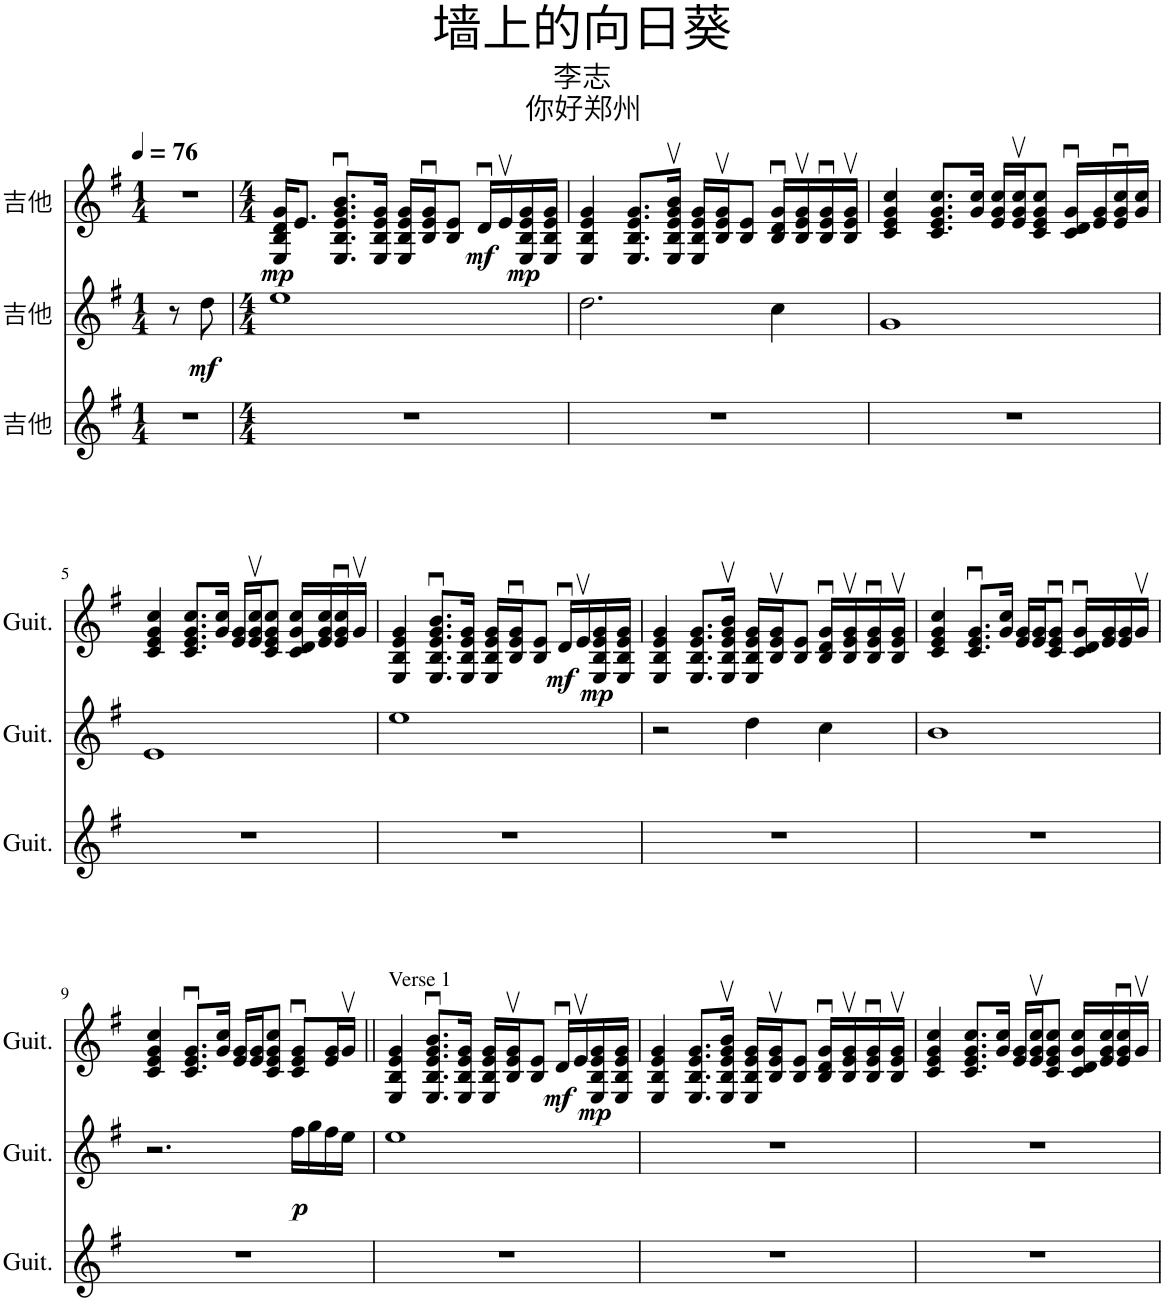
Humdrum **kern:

**kern	**kern	**dynam	**kern	**dynam
*part3	*part2	*part2	*part1	*part1
*staff3	*staff2	*staff2	*staff1	*staff1
*I"吉他	*I"吉他	*	*I"吉他	*
*clefG2	*clefG2	*	*clefG2	*
*Trd7c12	*Trd7c12	*	*Trd7c12	*
*k[f#]	*k[f#]	*	*k[f#]	*
*M1/4	*M1/4	*	*M1/4	*
*MM76	*MM76	*	*MM76	*
=1	=1	=1	=1	=1
4r	8r	.	4r	.
!	!	!LO:DY:b	!	!
.	8dd\	mf	.	.
=2	=2	=2	=2	=2
*M4/4	*M4/4	*	*M4/4	*
!	!	!	!	!LO:DY:b
1r	1ee	.	16E/ 16B/ 16d/ 16g/KL	mp
.	.	.	8.e/J	.
.	.	.	8.E/u 8.B/u 8.e/u 8.g/u 8.b/uL	.
.	.	.	16E/ 16B/ 16e/ 16g/Jk	.
.	.	.	16E/ 16B/ 16e/ 16g/LL	.
.	.	.	16B/u 16e/u 16g/uJ	.
.	.	.	8B/ 8e/J	.
!	!	!	!	!LO:DY:b
.	.	.	16du/LL	mf
.	.	.	16ev/	.
!	!	!	!	!LO:DY:b
.	.	.	16E/ 16B/ 16e/ 16g/	mp
.	.	.	16E/ 16B/ 16e/ 16g/JJ	.
=3	=3	=3	=3	=3
1r	2.dd\	.	4E/ 4B/ 4e/ 4g/	.
.	.	.	8.E/ 8.B/ 8.e/ 8.g/L	.
.	.	.	16E/v 16B/v 16e/v 16g/v 16b/vJk	.
.	.	.	16E/ 16B/ 16e/ 16g/LL	.
.	.	.	16B/v 16e/v 16g/vJ	.
.	.	.	8B/ 8e/J	.
.	4cc\	.	16B/u 16d/u 16g/uLL	.
.	.	.	16B/v 16e/v 16g/v	.
.	.	.	16B/u 16e/u 16g/u	.
.	.	.	16B/v 16e/v 16g/vJJ	.
=4	=4	=4	=4	=4
1r	1g	.	4c/ 4e/ 4g/ 4cc/	.
.	.	.	8.c/ 8.e/ 8.g/ 8.cc/L	.
.	.	.	16g/ 16cc/Jk	.
.	.	.	16e/ 16g/ 16cc/LL	.
.	.	.	16e/v 16g/v 16cc/vJ	.
.	.	.	8c/ 8e/ 8g/ 8cc/J	.
.	.	.	16c/u 16d/u 16g/uLL	.
.	.	.	16e/ 16g/	.
.	.	.	16e/u 16g/u 16cc/u	.
.	.	.	16g/ 16cc/JJ	.
!!LO:LB:g=z
=5	=5	=5	=5	=5
1r	1e	.	4c/ 4e/ 4g/ 4cc/	.
.	.	.	8.c/ 8.e/ 8.g/ 8.cc/L	.
.	.	.	16g/ 16cc/Jk	.
.	.	.	16e/ 16g/LL	.
.	.	.	16e/v 16g/v 16cc/vJ	.
.	.	.	8c/ 8e/ 8g/ 8cc/J	.
.	.	.	16c/ 16d/ 16g/ 16cc/LL	.
.	.	.	16e/ 16g/ 16cc/	.
.	.	.	16e/u 16g/u 16cc/u	.
.	.	.	16gv/JJ	.
=6	=6	=6	=6	=6
1r	1ee	.	4E/ 4B/ 4e/ 4g/	.
.	.	.	8.E/u 8.B/u 8.e/u 8.g/u 8.b/uL	.
.	.	.	16E/ 16B/ 16e/ 16g/Jk	.
.	.	.	16E/ 16B/ 16e/ 16g/LL	.
.	.	.	16B/u 16e/u 16g/uJ	.
.	.	.	8B/ 8e/J	.
!	!	!	!	!LO:DY:b
.	.	.	16du/LL	mf
.	.	.	16ev/	.
!	!	!	!	!LO:DY:b
.	.	.	16E/ 16B/ 16e/ 16g/	mp
.	.	.	16E/ 16B/ 16e/ 16g/JJ	.
=7	=7	=7	=7	=7
1r	2r	.	4E/ 4B/ 4e/ 4g/	.
.	.	.	8.E/ 8.B/ 8.e/ 8.g/L	.
.	.	.	16E/v 16B/v 16e/v 16g/v 16b/vJk	.
.	4dd\	.	16E/ 16B/ 16e/ 16g/LL	.
.	.	.	16B/v 16e/v 16g/vJ	.
.	.	.	8B/ 8e/J	.
.	4cc\	.	16B/u 16d/u 16g/uLL	.
.	.	.	16B/v 16e/v 16g/v	.
.	.	.	16B/u 16e/u 16g/u	.
.	.	.	16B/v 16e/v 16g/vJJ	.
=8	=8	=8	=8	=8
1r	1b	.	4c/ 4e/ 4g/ 4cc/	.
.	.	.	8.c/u 8.e/u 8.g/uL	.
.	.	.	16g/ 16cc/Jk	.
.	.	.	16e/ 16g/LL	.
.	.	.	16e/ 16g/J	.
.	.	.	8c/u 8e/u 8g/uJ	.
.	.	.	16c/u 16d/u 16g/uLL	.
.	.	.	16e/ 16g/	.
.	.	.	16e/ 16g/	.
.	.	.	16gv/JJ	.
!!LO:LB:g=z
=9	=9	=9	=9	=9
1r	2.r	.	4c/ 4e/ 4g/ 4cc/	.
.	.	.	8.c/u 8.e/u 8.g/uL	.
.	.	.	16g/ 16cc/Jk	.
.	.	.	16e/ 16g/LL	.
.	.	.	16e/ 16g/J	.
.	.	.	8c/ 8e/ 8g/ 8cc/J	.
!	!	!LO:DY:b	!	!
.	16ff#\LL	p	8c/u 8e/u 8g/uL	.
.	16gg\	.	.	.
.	16ff#\	.	16e/ 16g/L	.
.	16ee\JJ	.	16gv/JJ	.
=10||	=10||	=10||	=10||	=10||
!	!	!	!LO:TX:a:t=Verse 1	!
1r	1ee	.	4E/ 4B/ 4e/ 4g/	.
.	.	.	8.E/u 8.B/u 8.e/u 8.g/u 8.b/uL	.
.	.	.	16E/ 16B/ 16e/ 16g/Jk	.
.	.	.	16E/ 16B/ 16e/ 16g/LL	.
.	.	.	16B/v 16e/v 16g/vJ	.
.	.	.	8B/ 8e/J	.
!	!	!	!	!LO:DY:b
.	.	.	16du/LL	mf
.	.	.	16ev/	.
!	!	!	!	!LO:DY:b
.	.	.	16E/ 16B/ 16e/ 16g/	mp
.	.	.	16E/ 16B/ 16e/ 16g/JJ	.
=11	=11	=11	=11	=11
1r	1r	.	4E/ 4B/ 4e/ 4g/	.
.	.	.	8.E/ 8.B/ 8.e/ 8.g/L	.
.	.	.	16E/v 16B/v 16e/v 16g/v 16b/vJk	.
.	.	.	16E/ 16B/ 16e/ 16g/LL	.
.	.	.	16B/v 16e/v 16g/vJ	.
.	.	.	8B/ 8e/J	.
.	.	.	16B/u 16d/u 16g/uLL	.
.	.	.	16B/v 16e/v 16g/v	.
.	.	.	16B/u 16e/u 16g/u	.
.	.	.	16B/v 16e/v 16g/vJJ	.
=12	=12	=12	=12	=12
1r	1r	.	4c/ 4e/ 4g/ 4cc/	.
.	.	.	8.c/ 8.e/ 8.g/ 8.cc/L	.
.	.	.	16g/ 16cc/Jk	.
.	.	.	16e/ 16g/LL	.
.	.	.	16e/v 16g/v 16cc/vJ	.
.	.	.	8c/ 8e/ 8g/ 8cc/J	.
.	.	.	16c/ 16d/ 16g/ 16cc/LL	.
.	.	.	16e/ 16g/ 16cc/	.
.	.	.	16e/u 16g/u 16cc/u	.
.	.	.	16gv/JJ	.
=	=	=	=	=
*-	*-	*-	*-	*-
